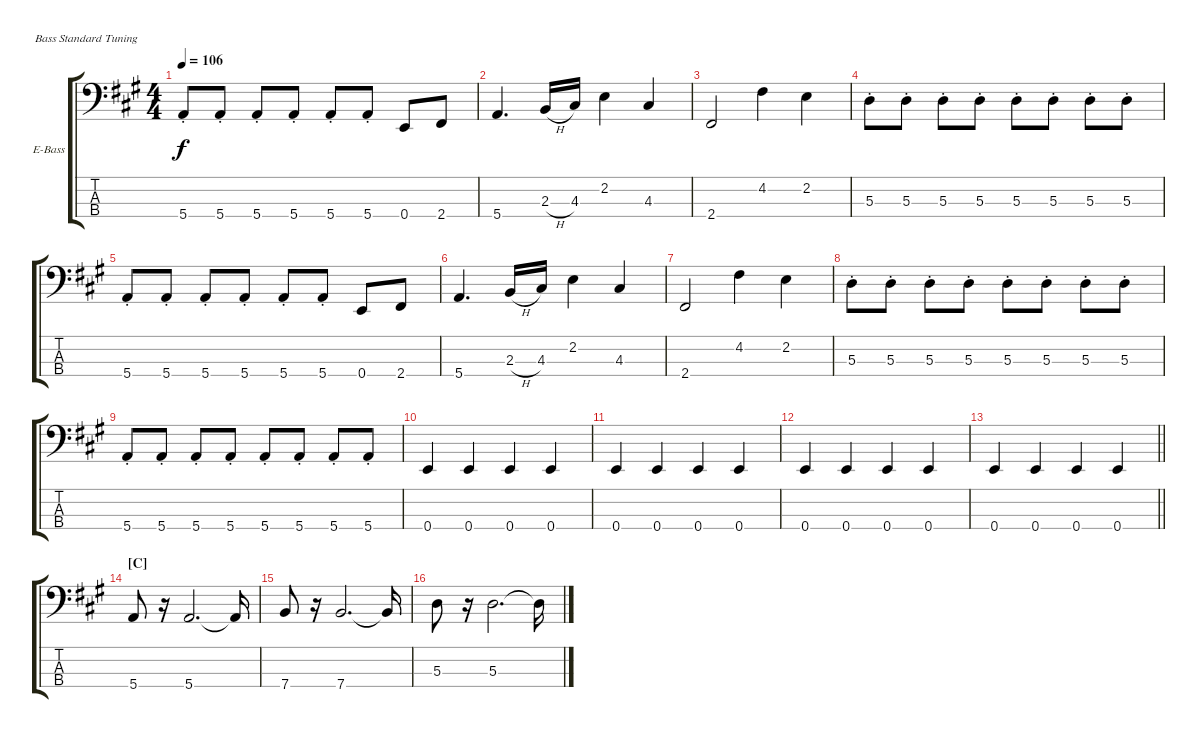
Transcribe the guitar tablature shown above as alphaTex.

\bracketExtendMode groupsimilarinstruments
\firstSystemTrackNameOrientation horizontal
\otherSystemsTrackNameOrientation horizontal
\track ("Nikolai Fraiture" "E-Bass") {instrument electricbasspick}
\staff {score tabs}
\tuning (G2 D2 A1 E1)
\ts (4 4)
\tempo 106
\clef f4
\ks a
5.4{st}.8{dy f} 5.4{st}.8 5.4{st}.8 5.4{st}.8 5.4{st}.8 5.4{st}.8 0.4.8 2.4.8 |
5.4.4{d} 2.3{h}.16 4.3.16 2.2.4 4.3.4 |
2.4.2 4.2.4 2.2.4 |
5.3{st}.8 5.3{st}.8 5.3{st}.8 5.3{st}.8 5.3{st}.8 5.3{st}.8 5.3{st}.8 5.3{st}.8 |
5.4{st}.8 5.4{st}.8 5.4{st}.8 5.4{st}.8 5.4{st}.8 5.4{st}.8 0.4.8 2.4.8 |
5.4.4{d} 2.3{h}.16 4.3.16 2.2.4 4.3.4 |
2.4.2 4.2.4 2.2.4 |
5.3{st}.8 5.3{st}.8 5.3{st}.8 5.3{st}.8 5.3{st}.8 5.3{st}.8 5.3{st}.8 5.3{st}.8 |
5.4{st}.8 5.4{st}.8 5.4{st}.8 5.4{st}.8 5.4{st}.8 5.4{st}.8 5.4{st}.8 5.4{st}.8 |
0.4.4 0.4.4 0.4.4 0.4.4 |
0.4.4 0.4.4 0.4.4 0.4.4 |
0.4.4 0.4.4 0.4.4 0.4.4 |
\barLineRight lightlight
0.4.4 0.4.4 0.4.4 0.4.4 |
\section ("C" "")
5.4.8 r.16 5.4.2{d} 5.4{t}.16 |
7.4.8 r.16 7.4.2{d} 7.4{t}.16 |
5.3.8 r.16 5.3.2{d} 5.3{t}.16
